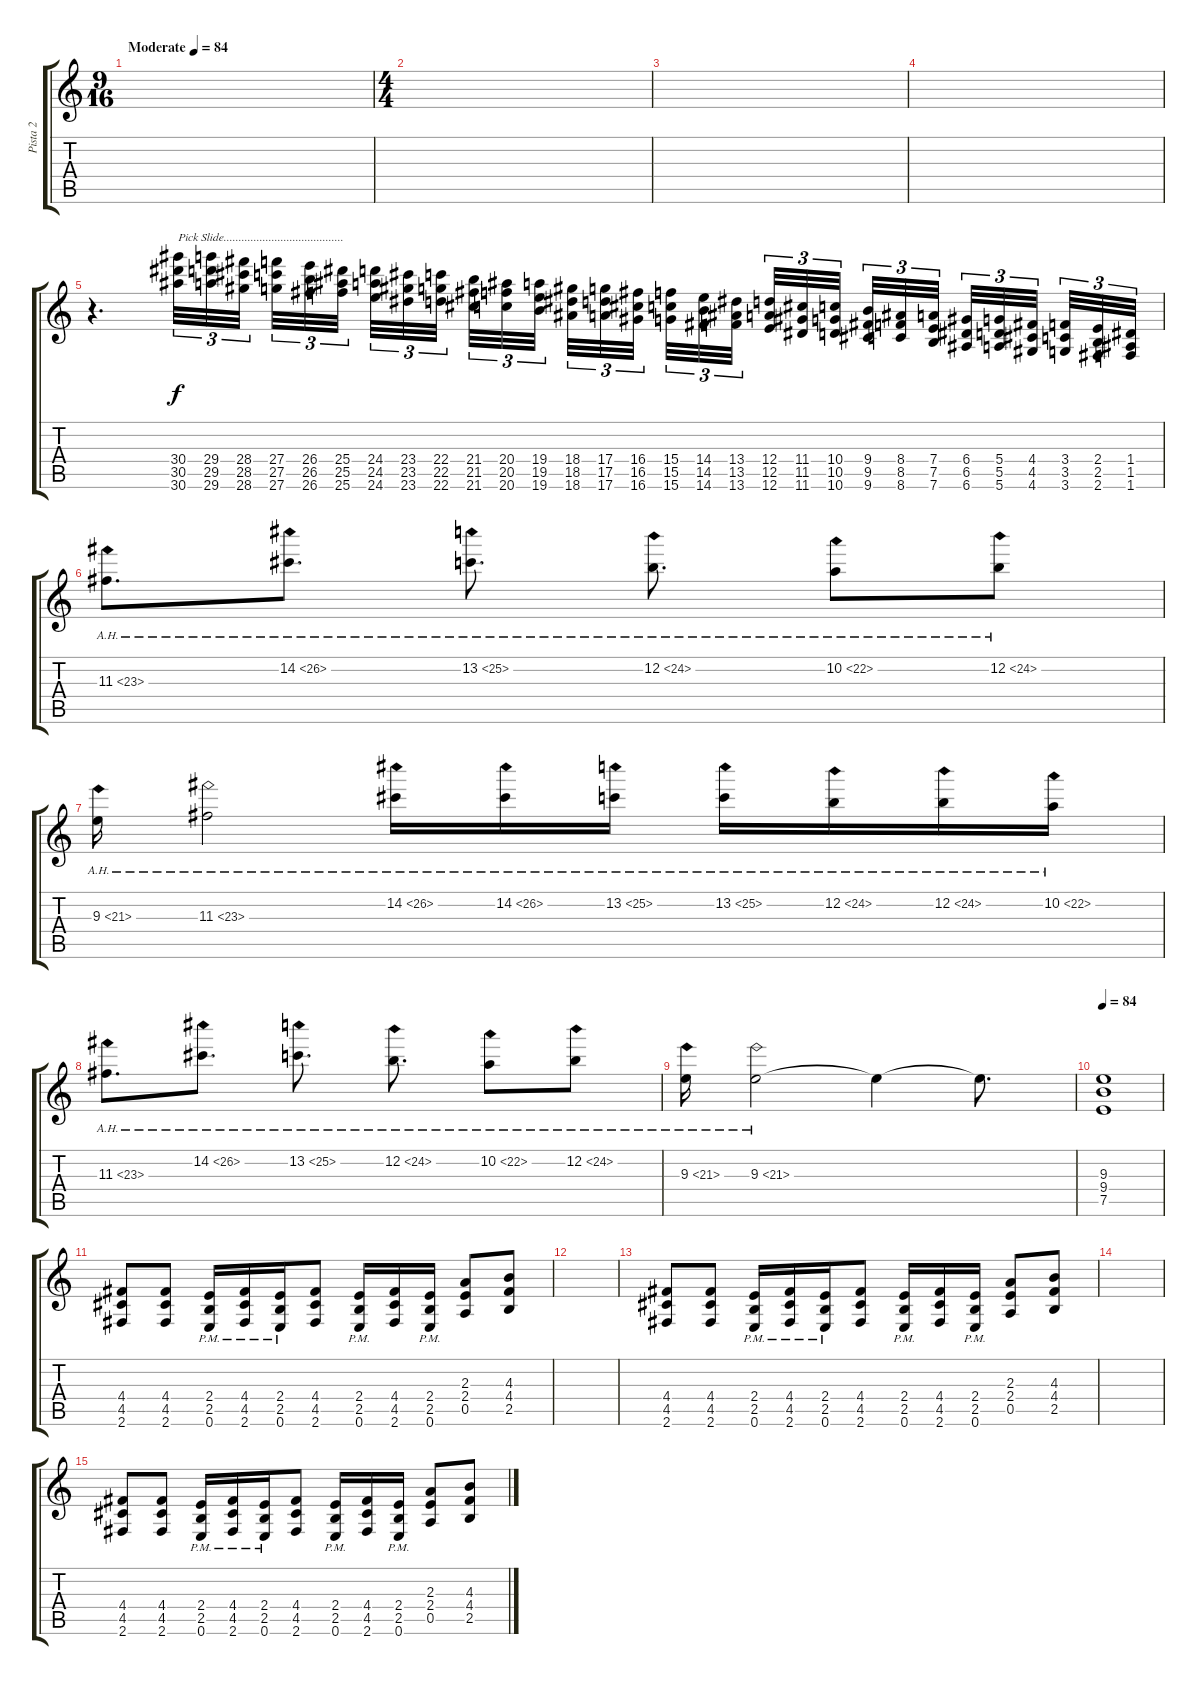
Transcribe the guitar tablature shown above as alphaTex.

\track ("Pista 2" "Pista 2") {instrument distortionguitar}
\staff {score tabs}
\tuning (E4 B3 G3 D3 A2 E2) {hide}
\ts (9 16)
\tempo (84 "Moderate")
\clef g2
\ks c
|
\ts (4 4)
|
|
|
r.4{d} (30.4 30.5 30.6).32{tu (3 2) txt "Pick Slide........................................"} (29.4 29.5 29.6).32{tu (3 2)} (28.4 28.5 28.6).32{tu (3 2) beam splitsecondary} (27.4 27.5 27.6).32{tu (3 2)} (26.4 26.5 26.6).32{tu (3 2)} (25.4 25.5 25.6).32{tu (3 2)} (24.4 24.5 24.6).32{tu (3 2)} (23.4 23.5 23.6).32{tu (3 2)} (22.4 22.5 22.6).32{tu (3 2) beam splitsecondary} (21.4 21.5 21.6).32{tu (3 2)} (20.4 20.5 20.6).32{tu (3 2)} (19.4 19.5 19.6).32{tu (3 2) beam splitsecondary} (18.4 18.5 18.6).32{tu (3 2)} (17.4 17.5 17.6).32{tu (3 2)} (16.4 16.5 16.6).32{tu (3 2) beam splitsecondary} (15.4 15.5 15.6).32{tu (3 2)} (14.4 14.5 14.6).32{tu (3 2)} (13.4 13.5 13.6).32{tu (3 2)} (12.4 12.5 12.6).32{tu (3 2)} (11.4 11.5 11.6).32{tu (3 2)} (10.4 10.5 10.6).32{tu (3 2) beam splitsecondary} (9.4 9.5 9.6).32{tu (3 2)} (8.4 8.5 8.6).32{tu (3 2)} (7.4 7.5 7.6).32{tu (3 2) beam splitsecondary} (6.4 6.5 6.6).32{tu (3 2)} (5.4 5.5 5.6).32{tu (3 2)} (4.4 4.5 4.6).32{tu (3 2) beam splitsecondary} (3.4 3.5 3.6).32{tu (3 2)} (2.4 2.5 2.6).32{tu (3 2)} (1.4 1.5 1.6).32{tu (3 2)} |
11.3{ah 12}.8{d dy f} 14.2{ah 12}.8{d} 13.2{ah 12}.8{d} 12.2{ah 12}.8{d} 10.2{ah 12}.8 12.2{ah 12}.8 |
9.3{ah 12}.16 11.3{ah 12}.2 14.2{ah 12}.16 14.2{ah 12}.16 13.2{ah 12}.16 13.2{ah 12}.16 12.2{ah 12}.16 12.2{ah 12}.16 10.2{ah 12}.16 |
11.3{ah 12}.8{d} 14.2{ah 12}.8{d} 13.2{ah 12}.8{d} 12.2{ah 12}.8{d} 10.2{ah 12}.8 12.2{ah 12}.8 |
9.3{ah 12}.16 9.3{ah 12}.2 9.3{t}.4 9.3{t}.8{d} |
\tempo 84
(9.3 9.4 7.5).1 |
(4.4 4.5 2.6).8 (4.4 4.5 2.6).8 (2.4{pm} 2.5{pm} 0.6{pm}).16 (4.4{pm} 4.5{pm} 2.6{pm}).16 (2.4{pm} 2.5{pm} 0.6{pm}).16 (4.4 4.5 2.6).8 (2.4{pm} 2.5{pm} 0.6{pm}).16 (4.4 4.5 2.6).16 (2.4{pm} 2.5{pm} 0.6{pm}).16 (2.3 2.4 0.5).8 (4.3 4.4 2.5).8 |
|
(4.4 4.5 2.6).8 (4.4 4.5 2.6).8 (2.4{pm} 2.5{pm} 0.6{pm}).16 (4.4{pm} 4.5{pm} 2.6{pm}).16 (2.4{pm} 2.5{pm} 0.6{pm}).16 (4.4 4.5 2.6).8 (2.4{pm} 2.5{pm} 0.6{pm}).16 (4.4 4.5 2.6).16 (2.4{pm} 2.5{pm} 0.6{pm}).16 (2.3 2.4 0.5).8 (4.3 4.4 2.5).8 |
|
(4.4 4.5 2.6).8 (4.4 4.5 2.6).8 (2.4{pm} 2.5{pm} 0.6{pm}).16 (4.4{pm} 4.5{pm} 2.6{pm}).16 (2.4{pm} 2.5{pm} 0.6{pm}).16 (4.4 4.5 2.6).8 (2.4{pm} 2.5{pm} 0.6{pm}).16 (4.4 4.5 2.6).16 (2.4{pm} 2.5{pm} 0.6{pm}).16 (2.3 2.4 0.5).8 (4.3 4.4 2.5).8
